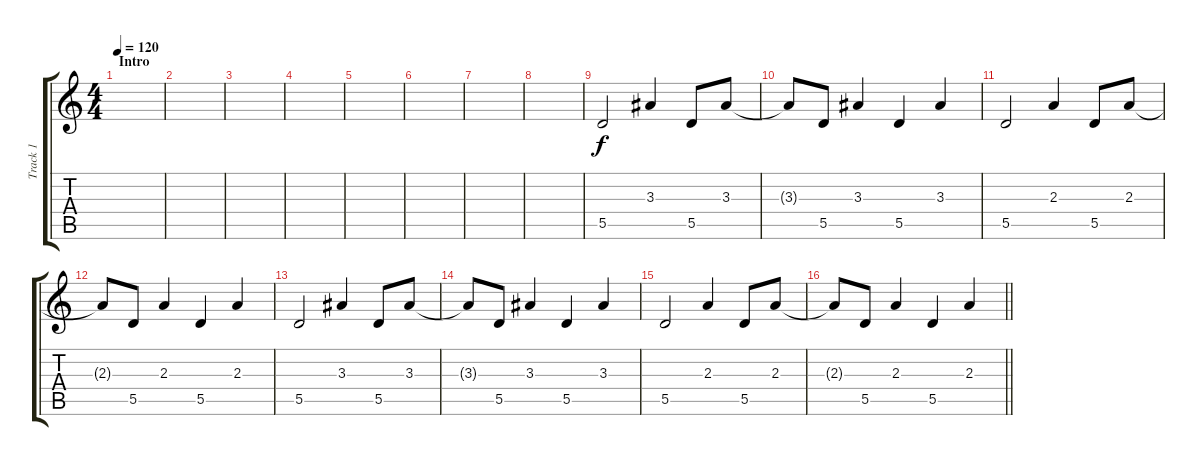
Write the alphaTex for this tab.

\track ("Track 1" "Track 1") {instrument distortionguitar}
\staff {score tabs}
\tuning (E4 B3 G3 D3 A2 E2) {hide}
\ts (4 4)
\section ("" "Intro")
\tempo 120
\clef g2
\ks c
|
|
|
|
|
|
|
|
5.5.2 3.3.4 5.5.8 3.3.8 |
3.3{t}.8 5.5.8 3.3.4 5.5.4 3.3.4 |
5.5.2 2.3.4 5.5.8 2.3.8 |
2.3{t}.8 5.5.8 2.3.4 5.5.4 2.3.4 |
5.5.2 3.3.4 5.5.8 3.3.8 |
3.3{t}.8 5.5.8 3.3.4 5.5.4 3.3.4 |
5.5.2 2.3.4 5.5.8 2.3.8 |
\barLineRight lightlight
2.3{t}.8 5.5.8 2.3.4 5.5.4 2.3.4
